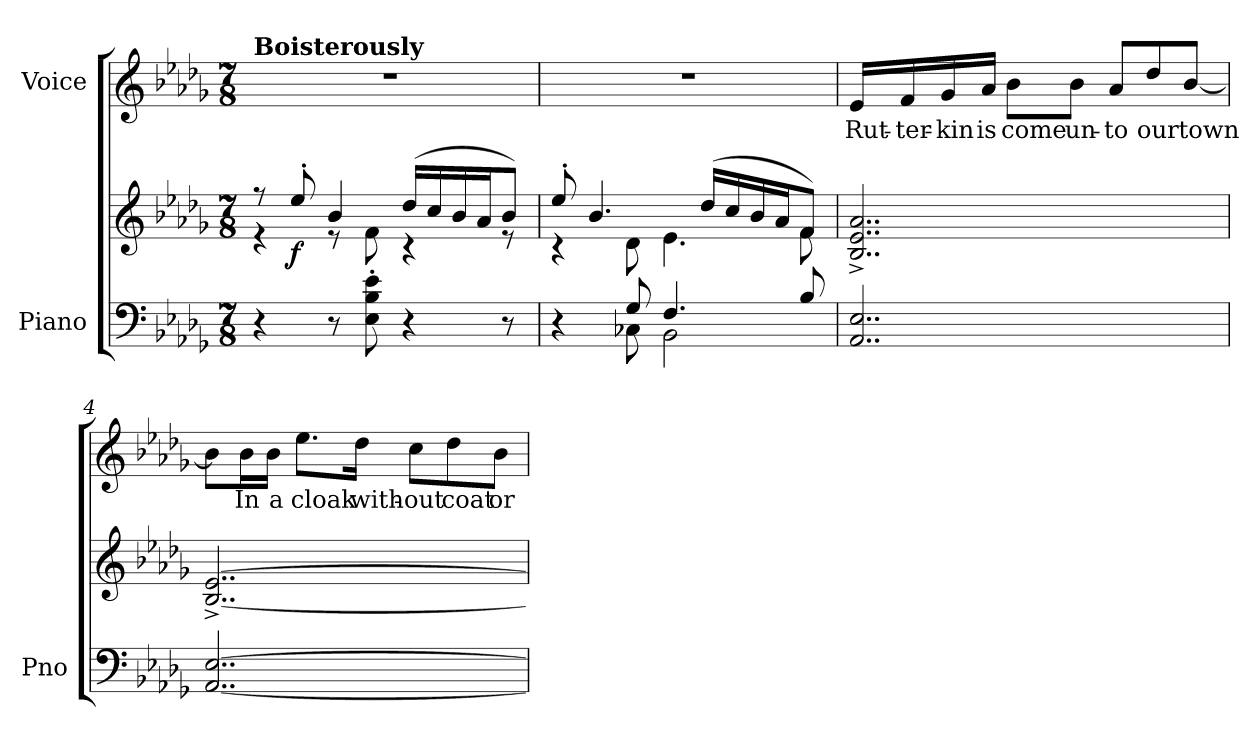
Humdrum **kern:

**kern	**kern	**dynam	**kern	**text
*part2	*part2	*part2	*part1	*part1
*staff3	*staff2	*staff2/3	*staff1	*staff1
*I"Piano	*	*	*I"Voice	*
*I'Pno	*	*	*	*
*clefF4	*clefG2	*	*clefG2	*
*k[b-e-a-d-g-]	*k[b-e-a-d-g-]	*	*k[b-e-a-d-g-]	*
*M7/8	*M7/8	*	*M7/8	*
=1	=1	=1	=1	=1
*	*^	*	*	*
!	!	!	!	!LO:TX:a:B:t=Boisterously	!
4r	8r	4r	.	2..r	.
!	!	!	!LO:DY:b	!	!
.	8ee-'/	.	f	.	.
8r	4b-/	8r	.	.	.
8E-\' 8B-\' 8e-\'	.	8f\	.	.	.
4r	(16dd-/LL	4r	.	.	.
.	16cc/	.	.	.	.
.	16b-/	.	.	.	.
.	16a-/J	.	.	.	.
8r	8b-/J)	8r	.	.	.
=2	=2	=2	=2	=2	=2
*^	*	*	*	*	*
4r	4ryy	8ee-'/	4r	.	2..r	.
.	.	4.b-/	.	.	.	.
8G-/	8C-X\	.	8d-\	.	.	.
4.F/	2BB-\	.	4.e-\	.	.	.
.	.	(16dd-/LL	.	.	.	.
.	.	16cc/	.	.	.	.
.	.	16b-/	.	.	.	.
.	.	16a-/J	.	.	.	.
8B-/	.	8f/J)	8f\	.	.	.
*v	*v	*	*	*	*	*
=3	=3	=3	=3	=3	=3
!	!	!	!	!	!LO:LY:b
*	*v	*v	*	*	*
2..AA-/ 2..E-/	2..B-/^> 2..e-/^> 2..a-/^>	.	16e-/LL	Rut-
!	!	!	!	!LO:LY:b
.	.	.	16f/	-ter-
!	!	!	!	!LO:LY:b
.	.	.	16g-/	-kin
!	!	!	!	!LO:LY:b
.	.	.	16a-/JJ	is
!	!	!	!	!LO:LY:b
.	.	.	8b-\L	come
!	!	!	!	!LO:LY:b
.	.	.	8b-\J	un-
!	!	!	!	!LO:LY:b
.	.	.	8a-/L	-to
!	!	!	!	!LO:LY:b
.	.	.	8dd-/	our
!	!	!	!	!LO:LY:b
.	.	.	[8b-/J	town
!!LO:LB:g=z
=4	=4	=4	=4	=4
[2..AA-/ [2..E-/	[2..B-/^> [2..e-/^>	.	8b-\L]	.
!	!	!	!	!LO:LY:b
.	.	.	16b-\L	In
!	!	!	!	!LO:LY:b
.	.	.	16b-\JJ	a
!	!	!	!	!LO:LY:b
.	.	.	8.ee-\L	cloak
!	!	!	!	!LO:LY:b
.	.	.	16dd-\Jk	with-
!	!	!	!	!LO:LY:b
.	.	.	8cc\L	-out
!	!	!	!	!LO:LY:b
.	.	.	8dd-\	coat
!	!	!	!	!LO:LY:b
.	.	.	8b-\J	or
=	=	=	=	=
*-	*-	*-	*-	*-
